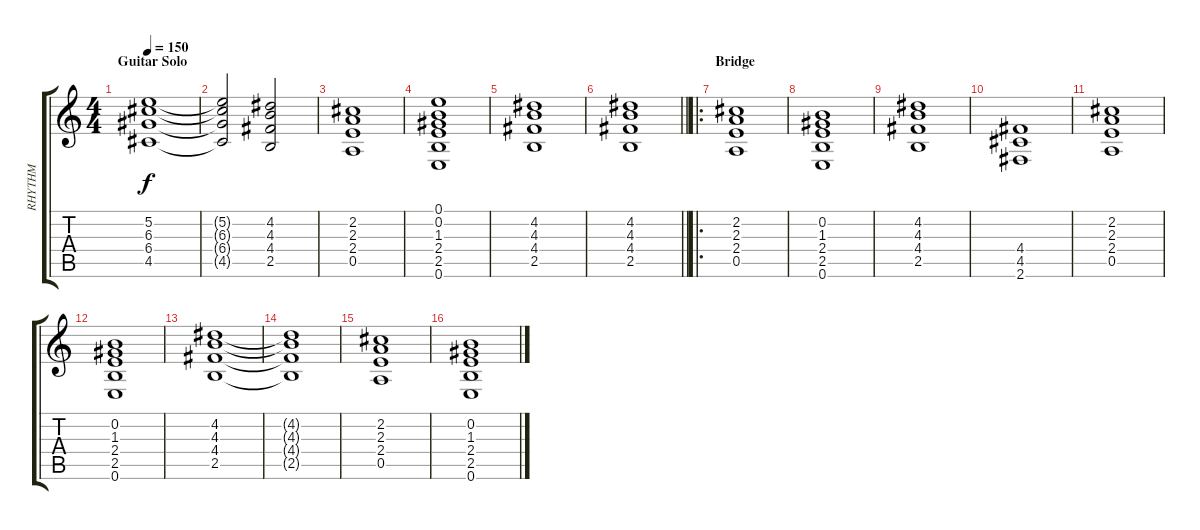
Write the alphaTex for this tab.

\track ("RHYTHM " "RHYTHM ") {instrument distortionguitar}
\staff {score tabs}
\tuning (E4 B3 G3 D3 A2 E2) {hide}
\ts (4 4)
\section ("" "Guitar Solo")
\tempo 150
\clef g2
\ks c
(5.2 6.3 6.4 4.5).1{dy f} |
(5.2{t} 6.3{t} 6.4{t} 4.5{t}).2 (4.2 4.3 4.4 2.5).2 |
(2.2 2.3 2.4 0.5).1 |
(0.1 0.2 1.3 2.4 2.5 0.6).1 |
(4.2 4.3 4.4 2.5).1 |
\barLineRight lightlight
(4.2 4.3 4.4 2.5).1 |
\ro
\section ("" "Bridge")
(2.2 2.3 2.4 0.5).1 |
(0.2 1.3 2.4 2.5 0.6).1 |
(4.2 4.3 4.4 2.5).1 |
(4.4 4.5 2.6).1 |
(2.2 2.3 2.4 0.5).1 |
(0.2 1.3 2.4 2.5 0.6).1 |
(4.2 4.3 4.4 2.5).1 |
(4.2{t} 4.3{t} 4.4{t} 2.5{t}).1 |
(2.2 2.3 2.4 0.5).1 |
(0.2 1.3 2.4 2.5 0.6).1
